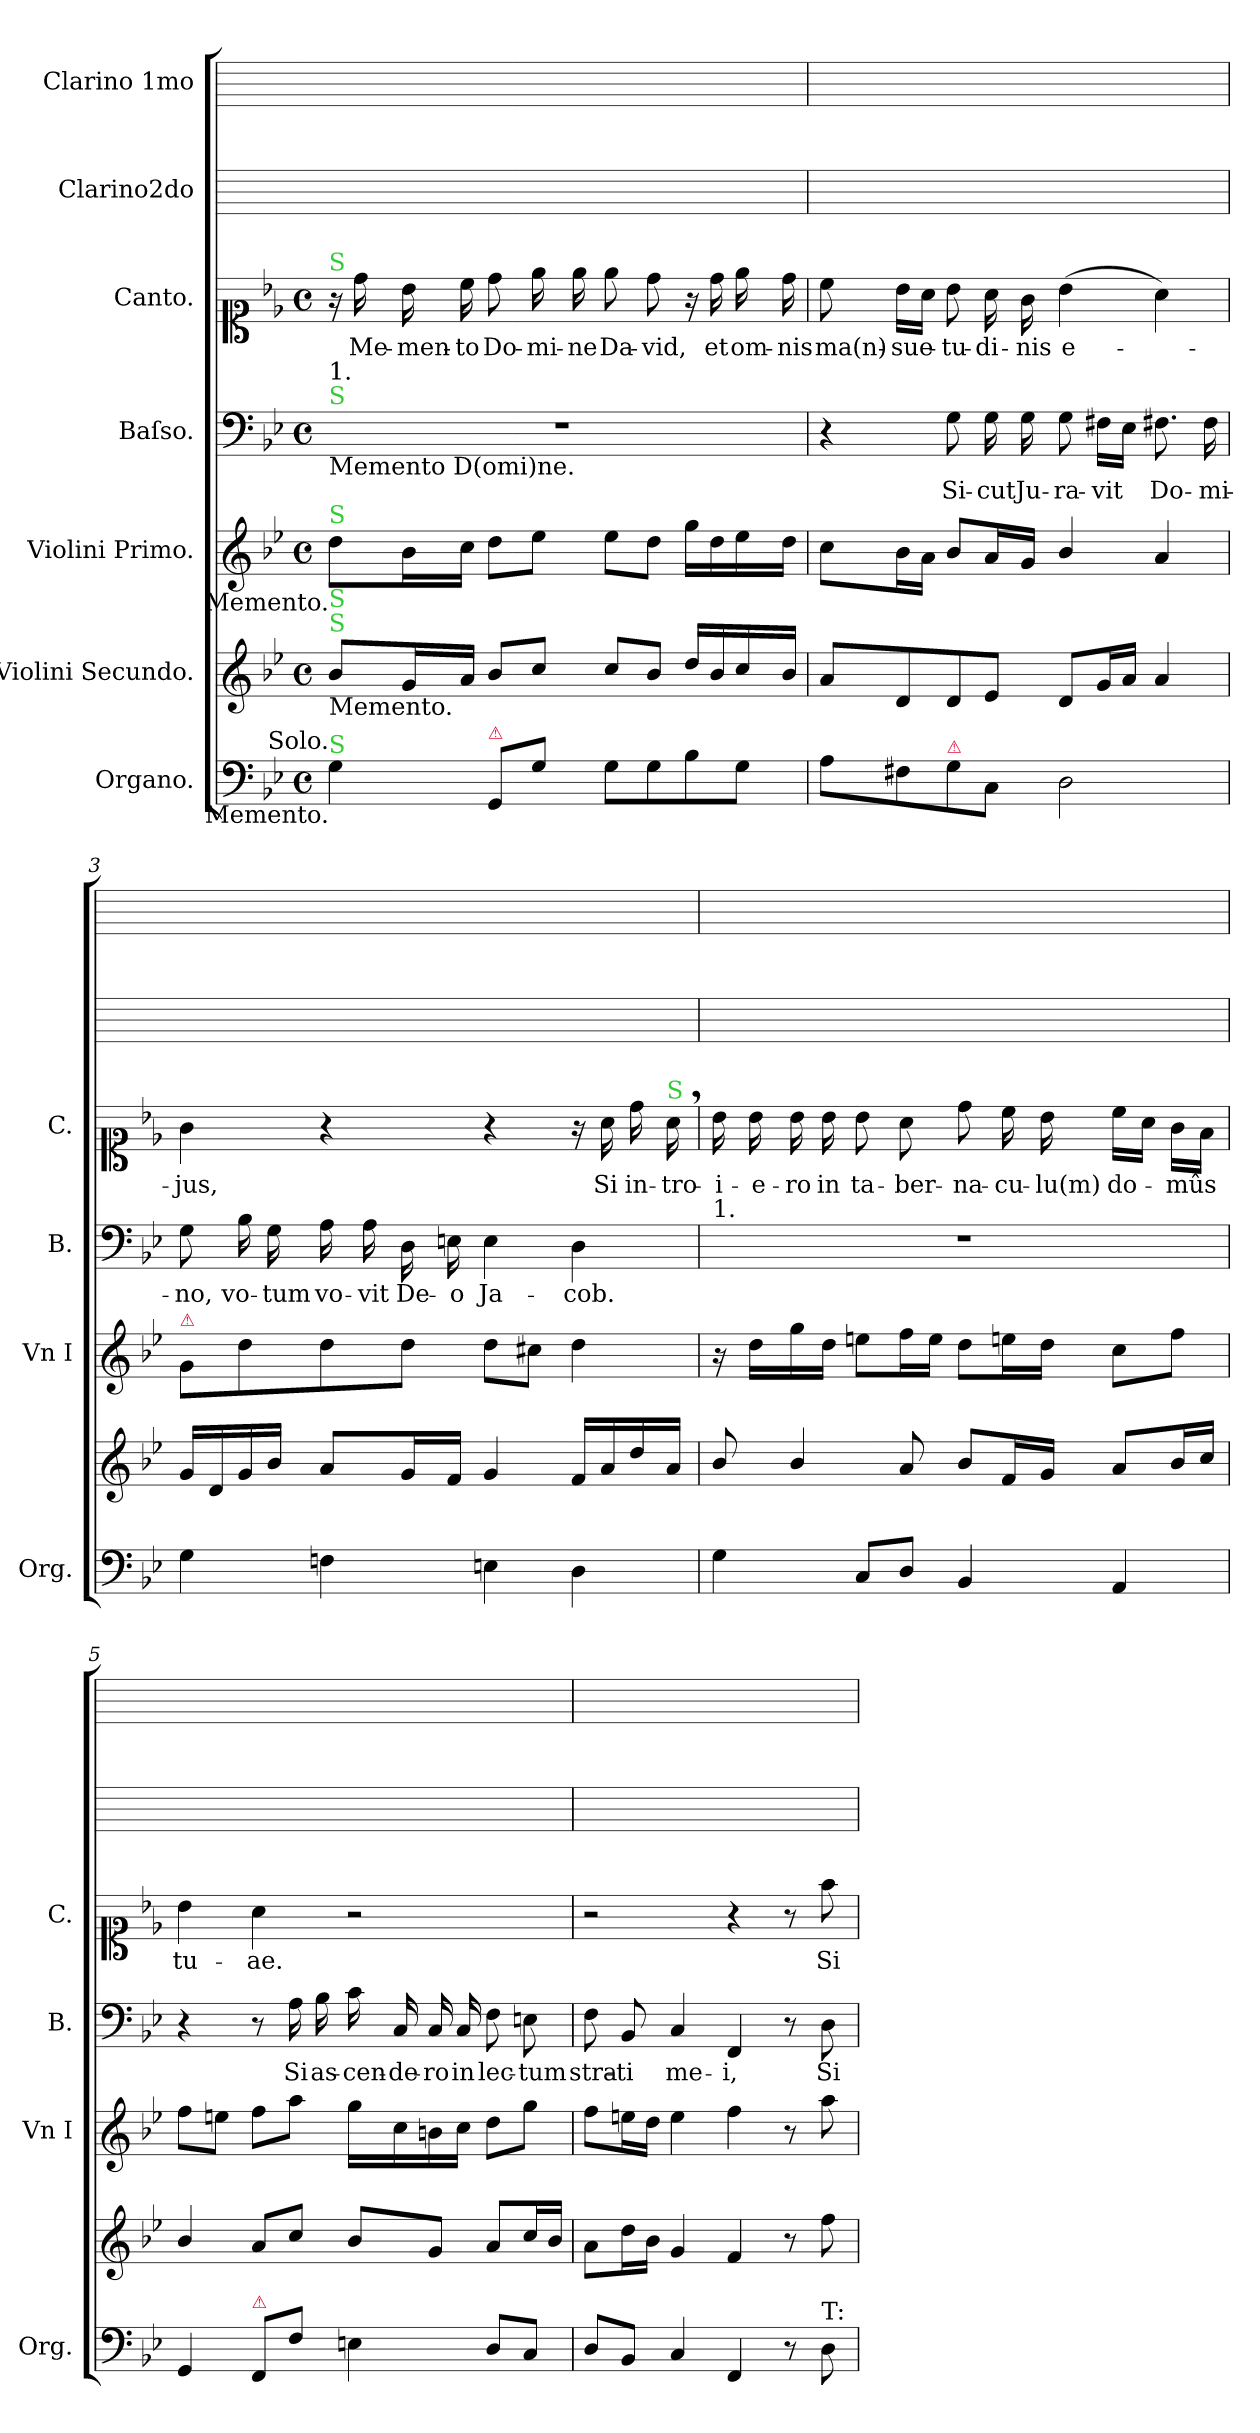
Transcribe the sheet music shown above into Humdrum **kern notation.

**kern	**kern	**kern	**kern	**text	**kern	**text	**kern	**kern
*part7	*part6	*part5	*part4	*part4	*part3	*part3	*part2	*part1
*staff7	*staff6	*staff5	*staff4	*staff4	*staff3	*staff3	*staff2	*staff1
*I"Organo.	*I"Violini Secundo.	*I"Violini Primo.	*I"Baſso.	*	*I"Canto.	*	*I"Clarino2do	*I"Clarino 1mo
*I'Org.	*	*I'Vn I	*I'B.	*	*I'C.	*	*	*
*clefF4	*clefG2	*clefG2	*clefF4	*	*clefC1	*	*	*
*k[b-e-]	*k[b-e-]	*k[b-e-]	*k[b-e-]	*	*k[b-e-]	*	*	*
*B-:	*B-:	*B-:	*B-:	*	*B-:	*	*	*
*M4/4	*M4/4	*M4/4	*M4/4	*	*M4/4	*	*	*
*met(c)	*met(c)	*met(c)	*met(c)	*	*met(c)	*	*	*
=1	=1	=1	=1	=1	=1	=1	=1	=1
!	!	!	!	!	!LO:TX:a:color=limegreen:t=S	!	!	!
!	!	!	!LO:TX:b:t=Memento D(omi)ne.	!	!	!	!	!
!	!	!	!LO:TX:a:color=limegreen:t=S	!	!	!	!	!
!	!	!	!LO:TX:a:t=1.	!	!	!	!	!
!	!	!LO:TX:a:color=limegreen:t=S	!	!	!	!	!	!
!	!	!LO:TX:b:rj:t=Memento.	!	!	!	!	!	!
!	!LO:TX:a:color=limegreen:t=S	!	!	!	!	!	!	!
!	!LO:TX:a:color=limegreen:t=S	!	!	!	!	!	!	!
!	!LO:TX:b:t=Memento.	!	!	!	!	!	!	!
!LO:TX:a:color=limegreen:t=S	!	!	!	!	!	!	!	!
!LO:TX:a:rj:t=Solo.	!	!	!	!	!	!	!	!
!LO:TX:b:rj:t=Memento.	!	!	!	!	!	!	!	!
4G\	8b-/L	8dd\L	1r	.	16r	.	1ryy	1ryy
.	.	.	.	.	16dd\	Me-	.	.
.	16g/L	16b-\L	.	.	16b-\	-men-	.	.
.	16a/JJ	16cc\JJ	.	.	16cc\	-to	.	.
!LO:TX:a:color=crimson:t=⚠	!	!	!	!	!	!	!	!
8GG/L	8b-/L	8dd\L	.	.	8dd\	Do-	.	.
8G\J	8cc/J	8ee-\J	.	.	16ee-\	-mi-	.	.
.	.	.	.	.	16ee-\	-ne	.	.
8G\L	8cc/L	8ee-\L	.	.	8ee-\	Da-	.	.
8G\	8b-/J	8dd\J	.	.	8dd\	-vid,	.	.
8B-\	16dd/LL	16gg\LL	.	.	16r	.	.	.
.	16b-/	16dd\	.	.	16dd\	et	.	.
8G\J	16cc/	16ee-\	.	.	16ee-\	om-	.	.
.	16b-/JJ	16dd\JJ	.	.	16dd\	-nis	.	.
=2	=2	=2	=2	=2	=2	=2	=2	=2
8A\L	8a/L	8cc\L	4r	.	8cc\	ma(n)-	1ryy	1ryy
8F#X\	8d/	16b-\L	.	.	16b-\LL	-sue-	.	.
.	.	16a\JJ	.	.	16a\JJ	.	.	.
!LO:TX:a:color=crimson:t=⚠	!	!	!	!	!	!	!	!
8G\	8d/	8b-/L	8G\	Si-	8b-\	-tu-	.	.
8C/J	8e-/J	16a/L	16G\	-cut	16a\	-di-	.	.
.	.	16g/JJ	16G\	Ju-	16g\	-nis	.	.
2D\	8d/L	4b-/	8G\	-ra-	(4b-\	e-	.	.
.	16g/L	.	16F#X\LL	-vit	.	.	.	.
.	16a/JJ	.	16E-\JJ	.	.	.	.	.
.	4a/	4a/	8.F#X\	Do-	4a\)	.	.	.
.	.	.	16F#\	-mi-	.	.	.	.
=3	=3	=3	=3	=3	=3	=3	=3	=3
!	!	!LO:TX:a:color=crimson:t=⚠	!	!	!	!	!	!
4G\	16g/LL	8g/L	8G\	-no,	4g\	-jus,	1ryy	1ryy
.	16d/	.	.	.	.	.	.	.
.	16g/	8dd\	16B-\	vo-	.	.	.	.
.	16b-/JJ	.	16G\	-tum	.	.	.	.
4Fn\	8a/L	8dd\	16A\	vo-	4r	.	.	.
.	.	.	16A\	-vit	.	.	.	.
.	16g/L	8dd\J	16D\	De-	.	.	.	.
.	16f/JJ	.	16En\	-o	.	.	.	.
4En\	4g/	8dd\L	4E\	Ja-	4r	.	.	.
.	.	8cc#X\J	.	.	.	.	.	.
4D\	16f/LL	4dd\	4D\	-cob.	16r	.	.	.
.	16a/	.	.	.	16a\	Si	.	.
.	16dd/	.	.	.	16dd\	in-	.	.
!	!	!	!	!	!LO:TX:a:color=limegreen:t=S	!	!	!
.	16a/JJ	.	.	.	16a,<\	-tro-	.	.
=4	=4	=4	=4	=4	=4	=4	=4	=4
!	!	!	!LO:TX:a:t=1.	!	!	!	!	!
4G\	8b-/	16r	1r	.	16b-\	-i-	1ryy	1ryy
.	.	16dd\LL	.	.	16b-\	-e-	.	.
.	4b-/	16gg\	.	.	16b-\	-ro	.	.
.	.	16dd\JJ	.	.	16b-\	in	.	.
8C/L	.	8een\L	.	.	8b-\	ta-	.	.
8D/J	8a/	16ff\L	.	.	8a\	-ber-	.	.
.	.	16ee\JJ	.	.	.	.	.	.
4BB-/	8b-/L	8dd\L	.	.	8dd\	-na-	.	.
.	16f/L	16een\L	.	.	16cc\	-cu-	.	.
.	16g/JJ	16dd\JJ	.	.	16b-\	-lu(m)	.	.
4AA/	8a/L	8cc\L	.	.	16cc\LL	do-	.	.
.	.	.	.	.	16a\JJ	.	.	.
.	16b-/L	8ff\J	.	.	16g\LL	-mûs	.	.
.	16cc/JJ	.	.	.	16f\JJ	.	.	.
=5	=5	=5	=5	=5	=5	=5	=5	=5
4GG/	4b-/	8ff\L	4r	.	4b-\	tu-	1ryy	1ryy
.	.	8een\J	.	.	.	.	.	.
!LO:TX:a:color=crimson:t=⚠	!	!	!	!	!	!	!	!
8FF/L	8a/L	8ff\L	8r	.	4a\	-ae.	.	.
8F\J	8cc/J	8aa\J	16A\	Si	.	.	.	.
.	.	.	16B-\	as-	.	.	.	.
4En\	8b-/L	16gg\LL	16c\	-cen-	2r	.	.	.
.	.	16cc\	16C/	-de-	.	.	.	.
.	8g/J	16bn\	16C/	-ro	.	.	.	.
.	.	16cc\JJ	16C/	in	.	.	.	.
8D/L	8a/L	8dd\L	8F\	lec-	.	.	.	.
8C/J	16cc/L	8gg\J	8En\	-tum	.	.	.	.
.	16b-/JJ	.	.	.	.	.	.	.
=6	=6	=6	=6	=6	=6	=6	=6	=6
8D/L	8a\L	8ff\L	8F\	stra-	2r	.	1ryy	1ryy
8BB-/J	16dd\L	16een\L	8BB-/	-ti	.	.	.	.
.	16b-\JJ	16dd\JJ	.	.	.	.	.	.
4C/	4g/	4ee\	4C/	me-	.	.	.	.
4FF/	4f/	4ff\	4FF/	-i,	4r	.	.	.
8r	8r	8r	8r	.	8r	.	.	.
!LO:TX:a:t=T&colon;	!	!	!	!	!	!	!	!
8D\	8ff\	8aa\	8D\	Si	8ff\	Si	.	.
=	=	=	=	=	=	=	=	=
*-	*-	*-	*-	*-	*-	*-	*-	*-
